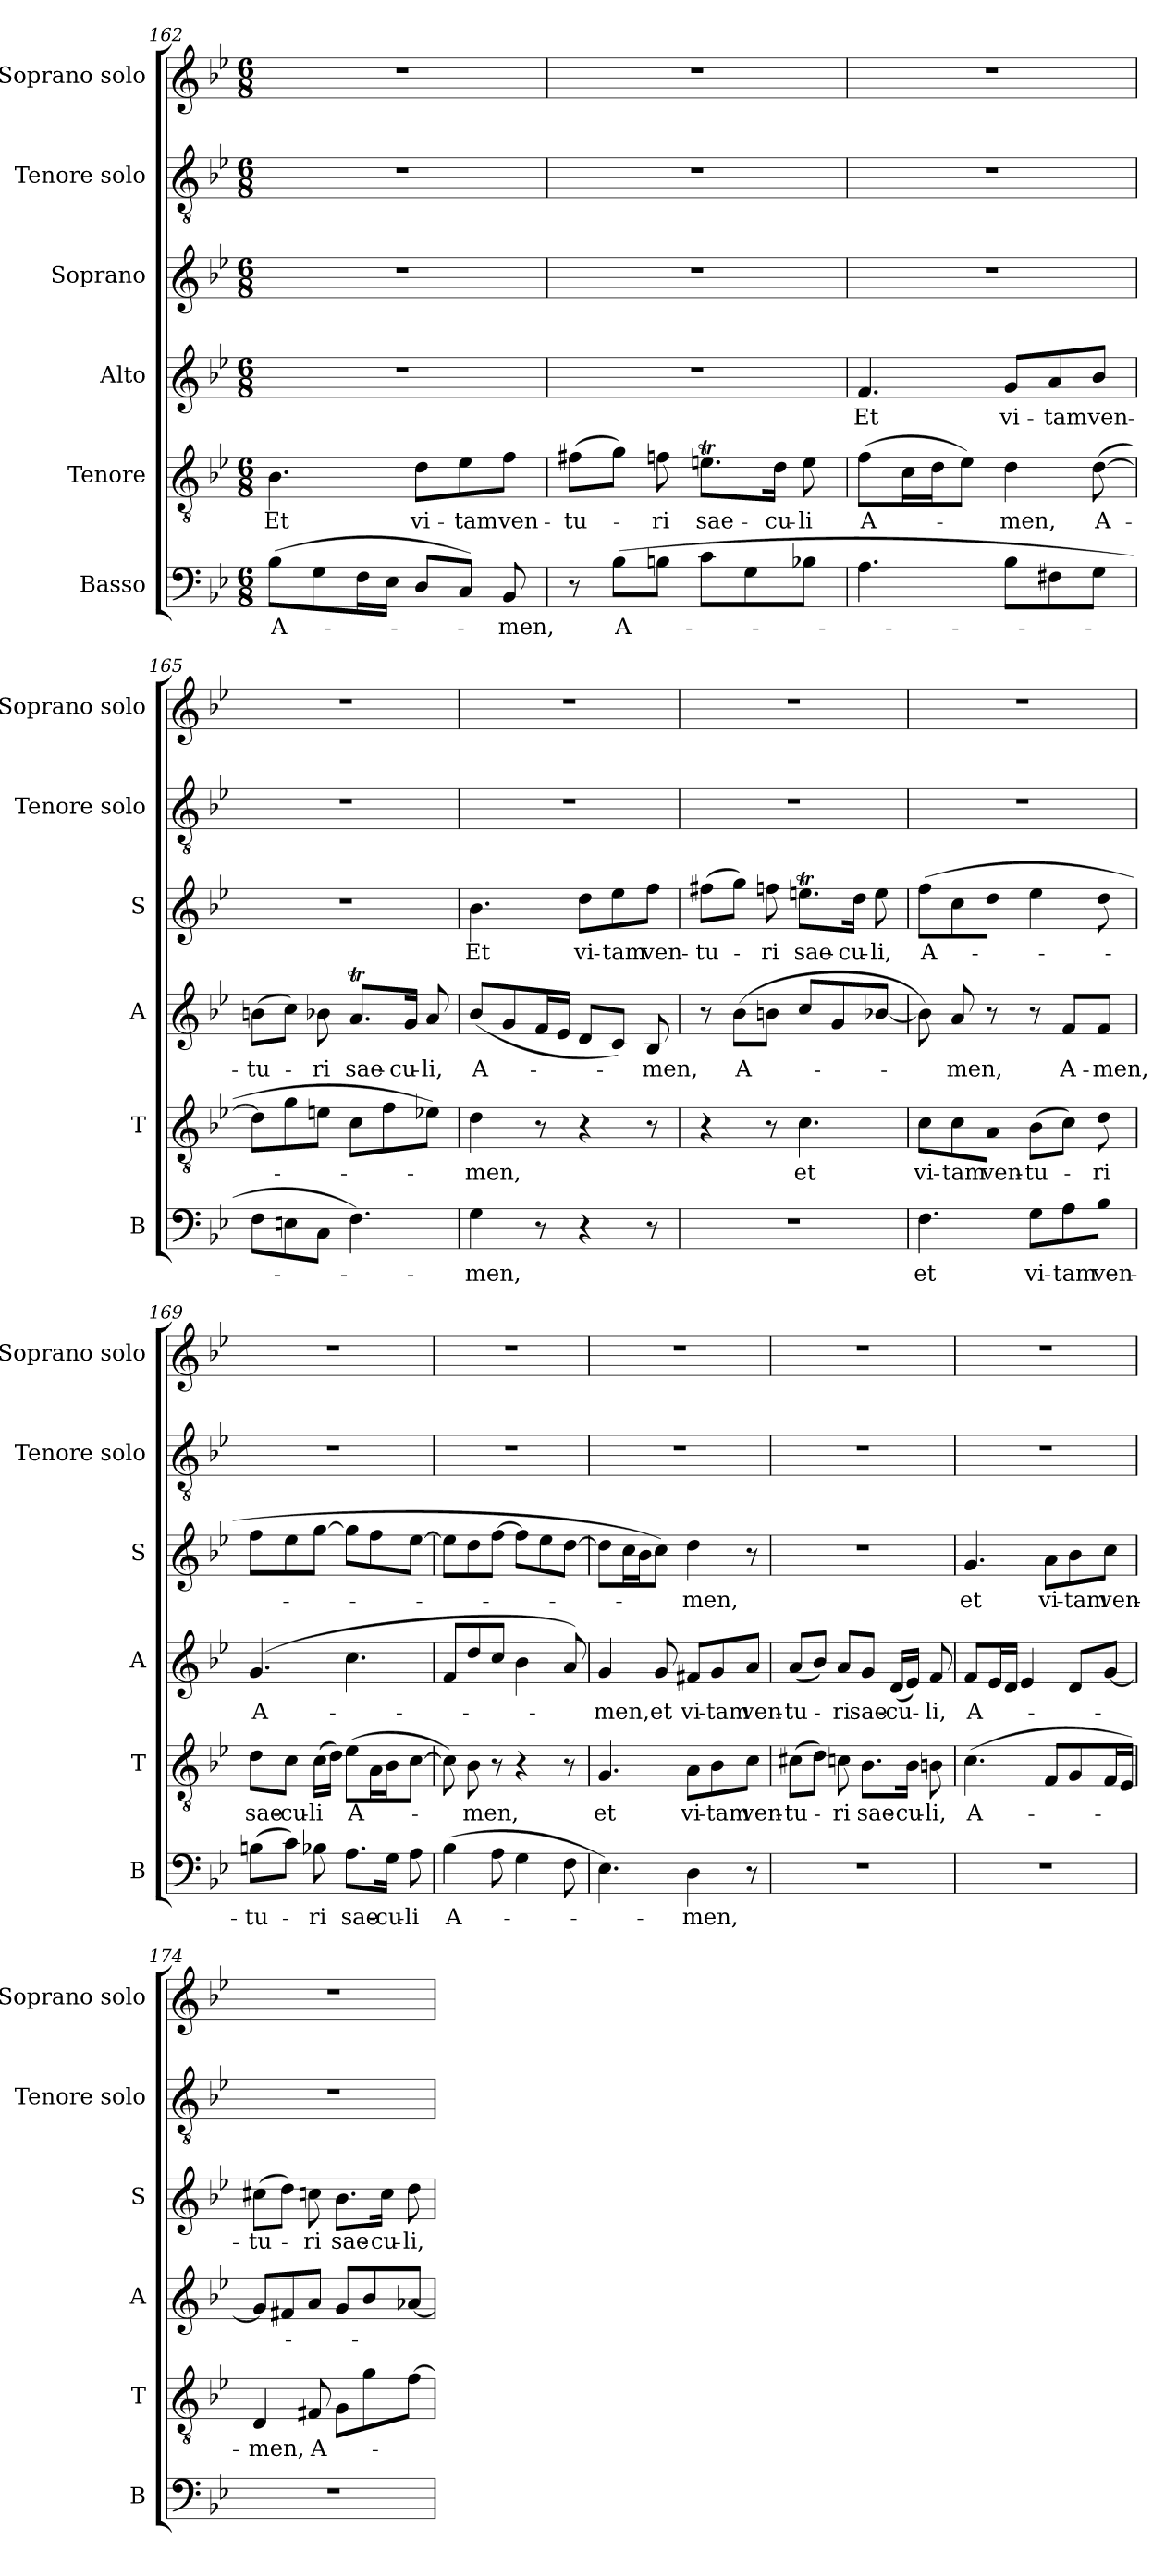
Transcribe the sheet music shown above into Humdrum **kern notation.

**kern	**text	**kern	**text	**kern	**text	**kern	**text	**kern	**kern
*part6	*part6	*part5	*part5	*part4	*part4	*part3	*part3	*part2	*part1
*staff6	*staff6	*staff5	*staff5	*staff4	*staff4	*staff3	*staff3	*staff2	*staff1
*I"Basso	*	*I"Tenore	*	*I"Alto	*	*I"Soprano	*	*I"Tenore solo	*I"Soprano solo
*I'B	*	*I'T	*	*I'A	*	*I'S	*	*I'Tenore solo	*I'Soprano solo
*clefF4	*	*clefGv2	*	*clefG2	*	*clefG2	*	*clefGv2	*clefG2
*k[b-e-]	*	*k[b-e-]	*	*k[b-e-]	*	*k[b-e-]	*	*k[b-e-]	*k[b-e-]
*g:	*	*g:	*	*g:	*	*g:	*	*g:	*g:
*M6/8	*	*M6/8	*	*M6/8	*	*M6/8	*	*M6/8	*M6/8
=162	=162	=162	=162	=162	=162	=162	=162	=162	=162
(>8B-\L	A-	4.B-\	Et	2.r	.	2.r	.	2.r	2.r
8G\	.	.	.	.	.	.	.	.	.
16F\L	.	.	.	.	.	.	.	.	.
16E-\JJ	.	.	.	.	.	.	.	.	.
8D/L	.	8d\L	vi-	.	.	.	.	.	.
8C/J)	.	8e-\	-tam	.	.	.	.	.	.
8BB-/	-men,	8f\J	ven-	.	.	.	.	.	.
=163	=163	=163	=163	=163	=163	=163	=163	=163	=163
8r	.	(>8f#X\L	-tu-	2.r	.	2.r	.	2.r	2.r
(>8B-\L	A-	8g\J)	.	.	.	.	.	.	.
8Bn\J	.	8fn\	-ri	.	.	.	.	.	.
8c\L	.	8.ent\L	sae-	.	.	.	.	.	.
8G\	.	.	.	.	.	.	.	.	.
.	.	16d\Jk	-cu-	.	.	.	.	.	.
8B-X\J	.	8e\	-li	.	.	.	.	.	.
=164	=164	=164	=164	=164	=164	=164	=164	=164	=164
4.A\	.	(>8f\L	A-	4.f/	Et	2.r	.	2.r	2.r
.	.	16c\L	.	.	.	.	.	.	.
.	.	16d\J	.	.	.	.	.	.	.
.	.	8e-\J)	.	.	.	.	.	.	.
8B-\L	.	4d\	-men,	8g/L	vi-	.	.	.	.
8F#X\	.	.	.	8a/	-tam	.	.	.	.
8G\J	.	(>[8d\	A-	8b-/J	ven-	.	.	.	.
!!LO:PB:g=z
=165	=165	=165	=165	=165	=165	=165	=165	=165	=165
8F\L	.	8d\L]	.	(>8bn\L	-tu-	2.r	.	2.r	2.r
8En\	.	8g\	.	8cc\J)	.	.	.	.	.
8C\J	.	8en\J	.	8b-X\	-ri	.	.	.	.
4.F\)	.	8c\L	.	8.at/L	sae-	.	.	.	.
.	.	8f\	.	.	.	.	.	.	.
.	.	.	.	16g/Jk	-cu-	.	.	.	.
.	.	8e-X\J)	.	8a/	-li,	.	.	.	.
=166	=166	=166	=166	=166	=166	=166	=166	=166	=166
4G\	-men,	4d\	-men,	(<8b-/L	A-	4.b-\	Et	2.r	2.r
.	.	.	.	8g/	.	.	.	.	.
8r	.	8r	.	16f/L	.	.	.	.	.
.	.	.	.	16e-/JJ	.	.	.	.	.
4r	.	4r	.	8d/L	.	8dd\L	vi-	.	.
.	.	.	.	8c/J)	.	8ee-\	-tam	.	.
8r	.	8r	.	8B-/	-men,	8ff\J	ven-	.	.
=167	=167	=167	=167	=167	=167	=167	=167	=167	=167
2.r	.	4r	.	8r	.	(>8ff#X\L	-tu-	2.r	2.r
.	.	.	.	(>8b-\L	A-	8gg\J)	.	.	.
.	.	8r	.	8bn\J	.	8ffn\	-ri	.	.
.	.	4.c\	et	8cc/L	.	8.eent\L	sae-	.	.
.	.	.	.	8g/	.	.	.	.	.
.	.	.	.	.	.	16dd\Jk	-cu-	.	.
.	.	.	.	[8b-X/J	.	8ee\	-li,	.	.
=168	=168	=168	=168	=168	=168	=168	=168	=168	=168
4.F\	et	8c\L	vi-	8b-\])	.	(>8ff\L	A-	2.r	2.r
.	.	8c\	-tam	8a/	-men,	8cc\	.	.	.
.	.	8A\J	ven-	8r	.	8dd\J	.	.	.
8G\L	vi-	(>8B-\L	-tu-	8r	.	4ee-\	.	.	.
8A\	-tam	8c\J)	.	8f/L	A-	.	.	.	.
8B-\J	ven-	8d\	-ri	8f/J	-men,	8dd\	.	.	.
!!LO:LB:g=z
=169	=169	=169	=169	=169	=169	=169	=169	=169	=169
(>8Bn\L	-tu-	8d\L	sae-	(>4.g/	A-	8ff\L	.	2.r	2.r
8c\J)	.	8c\J	-cu-	.	.	8ee-\	.	.	.
8B-X\	-ri	(>16c\LL	-li	.	.	[8gg\J	.	.	.
.	.	16d\JJ)	.	.	.	.	.	.	.
8.A\L	sae-	(>8e-\L	A-	4.cc\	.	8gg\L]	.	.	.
.	.	16A\L	.	.	.	8ff\	.	.	.
16G\Jk	-cu-	16B-\J	.	.	.	.	.	.	.
8A\	-li	[8c\J	.	.	.	[8ee-\J	.	.	.
=170	=170	=170	=170	=170	=170	=170	=170	=170	=170
(>4B-\	A-	8c\])	.	8f/L	.	8ee-\L]	.	2.r	2.r
.	.	8B-\	-men,	8dd/	.	8dd\	.	.	.
8A\	.	8r	.	8cc/J	.	[8ff\J	.	.	.
4G\	.	4r	.	4b-\	.	8ff\L]	.	.	.
.	.	.	.	.	.	8ee-\	.	.	.
8F\	.	8r	.	8a/)	.	[8dd\J	.	.	.
=171	=171	=171	=171	=171	=171	=171	=171	=171	=171
4.E-\)	.	4.G/	et	4g/	-men,	8dd\L]	.	2.r	2.r
.	.	.	.	.	.	16cc\L	.	.	.
.	.	.	.	.	.	16b-\J	.	.	.
.	.	.	.	8g/	et	8cc\J)	.	.	.
4D\	-men,	8A\L	vi-	8f#X/L	vi-	4dd\	-men,	.	.
.	.	8B-\	-tam	8g/	-tam	.	.	.	.
8r	.	8c\J	ven-	8a/J	ven-	8r	.	.	.
=172	=172	=172	=172	=172	=172	=172	=172	=172	=172
2.r	.	(>8c#X\L	-tu-	(<8a/L	-tu-	2.r	.	2.r	2.r
.	.	8d\J)	.	8b-/J)	.	.	.	.	.
.	.	8cn\	-ri	8a/L	-ri	.	.	.	.
.	.	8.B-\L	sae-	8g/J	sae-	.	.	.	.
.	.	.	.	(<16d/LL	-cu-	.	.	.	.
.	.	16B-\Jk	-cu-	16e-/JJ)	.	.	.	.	.
.	.	8Bn\	-li,	8f/	-li,	.	.	.	.
!!LO:LB:g=z
=173	=173	=173	=173	=173	=173	=173	=173	=173	=173
2.r	.	(>4.c\	A-	8f/L	A-	4.g/	et	2.r	2.r
.	.	.	.	16e-/L	.	.	.	.	.
.	.	.	.	16d/JJ	.	.	.	.	.
.	.	.	.	4e-/	.	.	.	.	.
.	.	8F/L	.	.	.	8a\L	vi-	.	.
.	.	8G/	.	8d/L	.	8b-\	-tam	.	.
.	.	16F/L	.	[8g/J	.	8cc\J	ven-	.	.
.	.	16E-/JJ)	.	.	.	.	.	.	.
=174	=174	=174	=174	=174	=174	=174	=174	=174	=174
2.r	.	4D/	-men,	8g/L]	.	(>8cc#X\L	-tu-	2.r	2.r
.	.	.	.	8f#X/	.	8dd\J)	.	.	.
.	.	8F#X/	A-	8a/J	.	8ccn\	-ri	.	.
.	.	8G\L	.	8g/L	.	8.b-\L	sae-	.	.
.	.	8g\	.	8b-/	.	.	.	.	.
.	.	.	.	.	.	16cc\Jk	-cu-	.	.
.	.	[8f\J	.	[8a-X/J	.	8dd\	-li,	.	.
=	=	=	=	=	=	=	=	=	=
*-	*-	*-	*-	*-	*-	*-	*-	*-	*-
